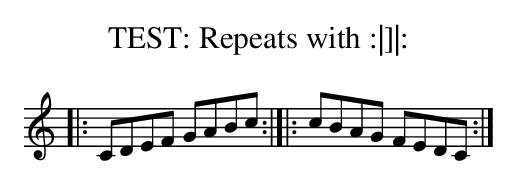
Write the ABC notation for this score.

X:1
T: TEST: Repeats with :|]|:
K: C
|: CDEF GABc :|]|: cBAG FEDC :|
